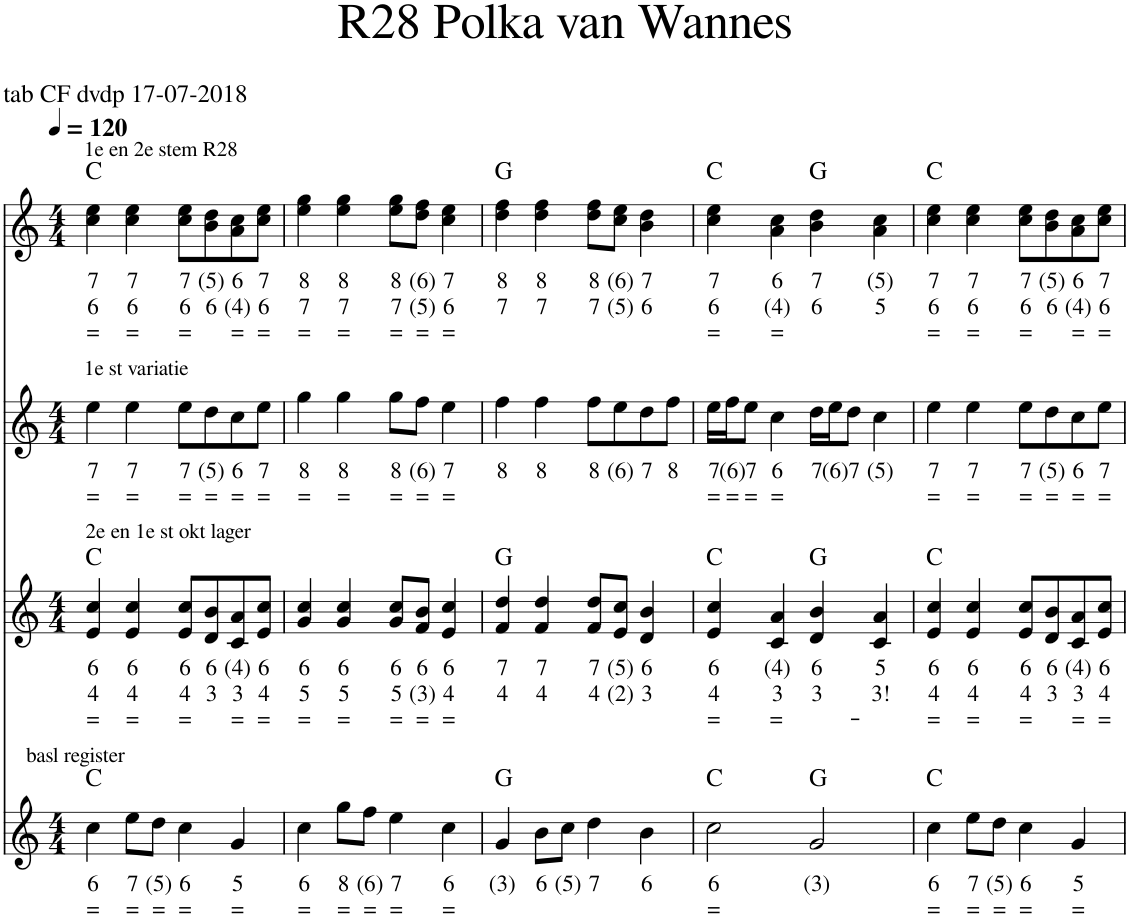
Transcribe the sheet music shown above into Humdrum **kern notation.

**kern	**text	**text	**harte	**kern	**text	**text	**text	**kern	**text	**text	**kern	**text	**text	**text	**harte
*part4	*part4	*part4	*part4	*part3	*part3	*part3	*part3	*part2	*part2	*part2	*part1	*part1	*part1	*part1	*part1
*staff4	*staff4	*staff4	*	*staff3	*staff3	*staff3	*staff3	*staff2	*staff2	*staff2	*staff1	*staff1	*staff1	*staff1	*
*I"Fagot, Bassoon	*	*	*	*I"Stem	*	*	*	*I"Bandoneon, Flute	*	*	*I"Stem	*	*	*	*
*clefG2	*	*	*	*clefG2	*	*	*	*clefG2	*	*	*clefG2	*	*	*	*
*k[]	*	*	*	*k[]	*	*	*	*k[]	*	*	*k[]	*	*	*	*
*M4/4	*	*	*	*M4/4	*	*	*	*M4/4	*	*	*M4/4	*	*	*	*
*MM120	*	*	*	*MM120	*	*	*	*MM120	*	*	*MM120	*	*	*	*
=1	=1	=1	=1	=1	=1	=1	=1	=1	=1	=1	=1	=1	=1	=1	=1
!	!	!	!	!	!	!	!	!	!	!	!LO:TX:a:t=1e en 2e stem R28	!	!	!	!
!	!	!	!	!	!	!	!	!LO:TX:a:t=1e st variatie	!	!	!	!	!	!	!
!	!	!	!	!LO:TX:a:t=2e en 1e st okt lager	!	!	!	!	!	!	!	!	!	!	!
!LO:TX:a:t=basl register	!	!	!	!	!	!	!	!	!	!	!	!	!	!	!
!	!LO:LY:b	!LO:LY:b	!	!	!LO:LY:b	!LO:LY:b	!LO:LY:b	!	!LO:LY:b	!LO:LY:b	!	!LO:LY:b	!LO:LY:b	!LO:LY:b	!
4cc\	6	=	C:maj	4e/ 4cc/	6	4	=	4ee\	7	=	4cc\ 4ee\	7	6	=	C:maj
!	!LO:LY:b	!LO:LY:b	!	!	!LO:LY:b	!LO:LY:b	!LO:LY:b	!	!LO:LY:b	!LO:LY:b	!	!LO:LY:b	!LO:LY:b	!LO:LY:b	!
8ee\L	7	=	.	4e/ 4cc/	6	4	=	4ee\	7	=	4cc\ 4ee\	7	6	=	.
!	!LO:LY:b	!LO:LY:b	!	!	!	!	!	!	!	!	!	!	!	!	!
8dd\J	(5)	=	.	.	.	.	.	.	.	.	.	.	.	.	.
!	!LO:LY:b	!LO:LY:b	!	!	!LO:LY:b	!LO:LY:b	!LO:LY:b	!	!LO:LY:b	!LO:LY:b	!	!LO:LY:b	!LO:LY:b	!LO:LY:b	!
4cc\	6	=	.	8e/ 8cc/L	6	4	=	8ee\L	7	=	8cc\ 8ee\L	7	6	=	.
!	!	!	!	!	!LO:LY:b	!LO:LY:b	!	!	!LO:LY:b	!LO:LY:b	!	!LO:LY:b	!LO:LY:b	!	!
.	.	.	.	8d/ 8b/	6	3	.	8dd\	(5)	=	8b\ 8dd\	(5)	6	.	.
!	!LO:LY:b	!LO:LY:b	!	!	!LO:LY:b	!LO:LY:b	!LO:LY:b	!	!LO:LY:b	!LO:LY:b	!	!LO:LY:b	!LO:LY:b	!LO:LY:b	!
4g/	5	=	.	8c/ 8a/	(4)	3	=	8cc\	6	=	8a\ 8cc\	6	(4)	=	.
!	!	!	!	!	!LO:LY:b	!LO:LY:b	!LO:LY:b	!	!LO:LY:b	!LO:LY:b	!	!LO:LY:b	!LO:LY:b	!LO:LY:b	!
.	.	.	.	8e/ 8cc/J	6	4	=	8ee\J	7	=	8cc\ 8ee\J	7	6	=	.
=2	=2	=2	=2	=2	=2	=2	=2	=2	=2	=2	=2	=2	=2	=2	=2
!	!LO:LY:b	!LO:LY:b	!	!	!LO:LY:b	!LO:LY:b	!LO:LY:b	!	!LO:LY:b	!LO:LY:b	!	!LO:LY:b	!LO:LY:b	!LO:LY:b	!
4cc\	6	=	.	4g/ 4cc/	6	5	=	4gg\	8	=	4ee\ 4gg\	8	7	=	.
!	!LO:LY:b	!LO:LY:b	!	!	!LO:LY:b	!LO:LY:b	!LO:LY:b	!	!LO:LY:b	!LO:LY:b	!	!LO:LY:b	!LO:LY:b	!LO:LY:b	!
8gg\L	8	=	.	4g/ 4cc/	6	5	=	4gg\	8	=	4ee\ 4gg\	8	7	=	.
!	!LO:LY:b	!LO:LY:b	!	!	!	!	!	!	!	!	!	!	!	!	!
8ff\J	(6)	=	.	.	.	.	.	.	.	.	.	.	.	.	.
!	!LO:LY:b	!LO:LY:b	!	!	!LO:LY:b	!LO:LY:b	!LO:LY:b	!	!LO:LY:b	!LO:LY:b	!	!LO:LY:b	!LO:LY:b	!LO:LY:b	!
4ee\	7	=	.	8g/ 8cc/L	6	5	=	8gg\L	8	=	8ee\ 8gg\L	8	7	=	.
!	!	!	!	!	!LO:LY:b	!LO:LY:b	!LO:LY:b	!	!LO:LY:b	!LO:LY:b	!	!LO:LY:b	!LO:LY:b	!LO:LY:b	!
.	.	.	.	8f/ 8b/J	6	(3)	=	8ff\J	(6)	=	8dd\ 8ff\J	(6)	(5)	=	.
!	!LO:LY:b	!LO:LY:b	!	!	!LO:LY:b	!LO:LY:b	!LO:LY:b	!	!LO:LY:b	!LO:LY:b	!	!LO:LY:b	!LO:LY:b	!LO:LY:b	!
4cc\	6	=	.	4e/ 4cc/	6	4	=	4ee\	7	=	4cc\ 4ee\	7	6	=	.
=3	=3	=3	=3	=3	=3	=3	=3	=3	=3	=3	=3	=3	=3	=3	=3
!	!LO:LY:b	!	!	!	!LO:LY:b	!LO:LY:b	!	!	!LO:LY:b	!	!	!LO:LY:b	!LO:LY:b	!	!
4g/	(3)	.	G:maj	4f/ 4dd/	7	4	.	4ff\	8	.	4dd\ 4ff\	8	7	.	G:maj
!	!LO:LY:b	!	!	!	!LO:LY:b	!LO:LY:b	!	!	!LO:LY:b	!	!	!LO:LY:b	!LO:LY:b	!	!
8b\L	6	.	.	4f/ 4dd/	7	4	.	4ff\	8	.	4dd\ 4ff\	8	7	.	.
!	!LO:LY:b	!	!	!	!	!	!	!	!	!	!	!	!	!	!
8cc\J	(5)	.	.	.	.	.	.	.	.	.	.	.	.	.	.
!	!LO:LY:b	!	!	!	!LO:LY:b	!LO:LY:b	!	!	!LO:LY:b	!	!	!LO:LY:b	!LO:LY:b	!	!
4dd\	7	.	.	8f/ 8dd/L	7	4	.	8ff\L	8	.	8dd\ 8ff\L	8	7	.	.
!	!	!	!	!	!LO:LY:b	!LO:LY:b	!	!	!LO:LY:b	!	!	!LO:LY:b	!LO:LY:b	!	!
.	.	.	.	8e/ 8cc/J	(5)	(2)	.	8ee\	(6)	.	8cc\ 8ee\J	(6)	(5)	.	.
!	!LO:LY:b	!	!	!	!LO:LY:b	!LO:LY:b	!	!	!LO:LY:b	!	!	!LO:LY:b	!LO:LY:b	!	!
4b\	6	.	.	4d/ 4b/	6	3	.	8dd\	7	.	4b\ 4dd\	7	6	.	.
!	!	!	!	!	!	!	!	!	!LO:LY:b	!	!	!	!	!	!
.	.	.	.	.	.	.	.	8ff\J	8	.	.	.	.	.	.
=4	=4	=4	=4	=4	=4	=4	=4	=4	=4	=4	=4	=4	=4	=4	=4
!	!LO:LY:b	!LO:LY:b	!	!	!LO:LY:b	!LO:LY:b	!LO:LY:b	!	!LO:LY:b	!LO:LY:b	!	!LO:LY:b	!LO:LY:b	!LO:LY:b	!
2cc\	6	=	C:maj	4e/ 4cc/	6	4	=	16ee\LL	7	=	4cc\ 4ee\	7	6	=	C:maj
!	!	!	!	!	!	!	!	!	!LO:LY:b	!LO:LY:b	!	!	!	!	!
.	.	.	.	.	.	.	.	16ff\J	(6)	=	.	.	.	.	.
!	!	!	!	!	!	!	!	!	!LO:LY:b	!LO:LY:b	!	!	!	!	!
.	.	.	.	.	.	.	.	8ee\J	7	=	.	.	.	.	.
!	!	!	!	!	!LO:LY:b	!LO:LY:b	!LO:LY:b	!	!LO:LY:b	!LO:LY:b	!	!LO:LY:b	!LO:LY:b	!LO:LY:b	!
.	.	.	.	4c/ 4a/	(4)	3	=-	4cc\	6	=	4a\ 4cc\	6	(4)	=	.
!	!LO:LY:b	!	!	!	!LO:LY:b	!LO:LY:b	!	!	!LO:LY:b	!	!	!LO:LY:b	!LO:LY:b	!	!
2g/	(3)	.	G:maj	4d/ 4b/	6	3	.	16dd\LL	7	.	4b\ 4dd\	7	6	.	G:maj
!	!	!	!	!	!	!	!	!	!LO:LY:b	!	!	!	!	!	!
.	.	.	.	.	.	.	.	16ee\J	(6)	.	.	.	.	.	.
!	!	!	!	!	!	!	!	!	!LO:LY:b	!	!	!	!	!	!
.	.	.	.	.	.	.	.	8dd\J	7	.	.	.	.	.	.
!	!	!	!	!	!LO:LY:b	!LO:LY:b	!	!	!LO:LY:b	!	!	!LO:LY:b	!LO:LY:b	!	!
.	.	.	.	4c/ 4a/	5	3!	.	4cc\	(5)	.	4a\ 4cc\	(5)	5	.	.
=5	=5	=5	=5	=5	=5	=5	=5	=5	=5	=5	=5	=5	=5	=5	=5
!	!LO:LY:b	!LO:LY:b	!	!	!LO:LY:b	!LO:LY:b	!LO:LY:b	!	!LO:LY:b	!LO:LY:b	!	!LO:LY:b	!LO:LY:b	!LO:LY:b	!
4cc\	6	=	C:maj	4e/ 4cc/	6	4	-=	4ee\	7	=	4cc\ 4ee\	7	6	=	C:maj
!	!LO:LY:b	!LO:LY:b	!	!	!LO:LY:b	!LO:LY:b	!LO:LY:b	!	!LO:LY:b	!LO:LY:b	!	!LO:LY:b	!LO:LY:b	!LO:LY:b	!
8ee\L	7	=	.	4e/ 4cc/	6	4	=	4ee\	7	=	4cc\ 4ee\	7	6	=	.
!	!LO:LY:b	!LO:LY:b	!	!	!	!	!	!	!	!	!	!	!	!	!
8dd\J	(5)	=	.	.	.	.	.	.	.	.	.	.	.	.	.
!	!LO:LY:b	!LO:LY:b	!	!	!LO:LY:b	!LO:LY:b	!LO:LY:b	!	!LO:LY:b	!LO:LY:b	!	!LO:LY:b	!LO:LY:b	!LO:LY:b	!
4cc\	6	=	.	8e/ 8cc/L	6	4	=	8ee\L	7	=	8cc\ 8ee\L	7	6	=	.
!	!	!	!	!	!LO:LY:b	!LO:LY:b	!	!	!LO:LY:b	!LO:LY:b	!	!LO:LY:b	!LO:LY:b	!	!
.	.	.	.	8d/ 8b/	6	3	.	8dd\	(5)	=	8b\ 8dd\	(5)	6	.	.
!	!LO:LY:b	!LO:LY:b	!	!	!LO:LY:b	!LO:LY:b	!LO:LY:b	!	!LO:LY:b	!LO:LY:b	!	!LO:LY:b	!LO:LY:b	!LO:LY:b	!
4g/	5	=	.	8c/ 8a/	(4)	3	=	8cc\	6	=	8a\ 8cc\	6	(4)	=	.
!	!	!	!	!	!LO:LY:b	!LO:LY:b	!LO:LY:b	!	!LO:LY:b	!LO:LY:b	!	!LO:LY:b	!LO:LY:b	!LO:LY:b	!
.	.	.	.	8e/ 8cc/J	6	4	=	8ee\J	7	=	8cc\ 8ee\J	7	6	=	.
=	=	=	=	=	=	=	=	=	=	=	=	=	=	=	=
*-	*-	*-	*-	*-	*-	*-	*-	*-	*-	*-	*-	*-	*-	*-	*-
